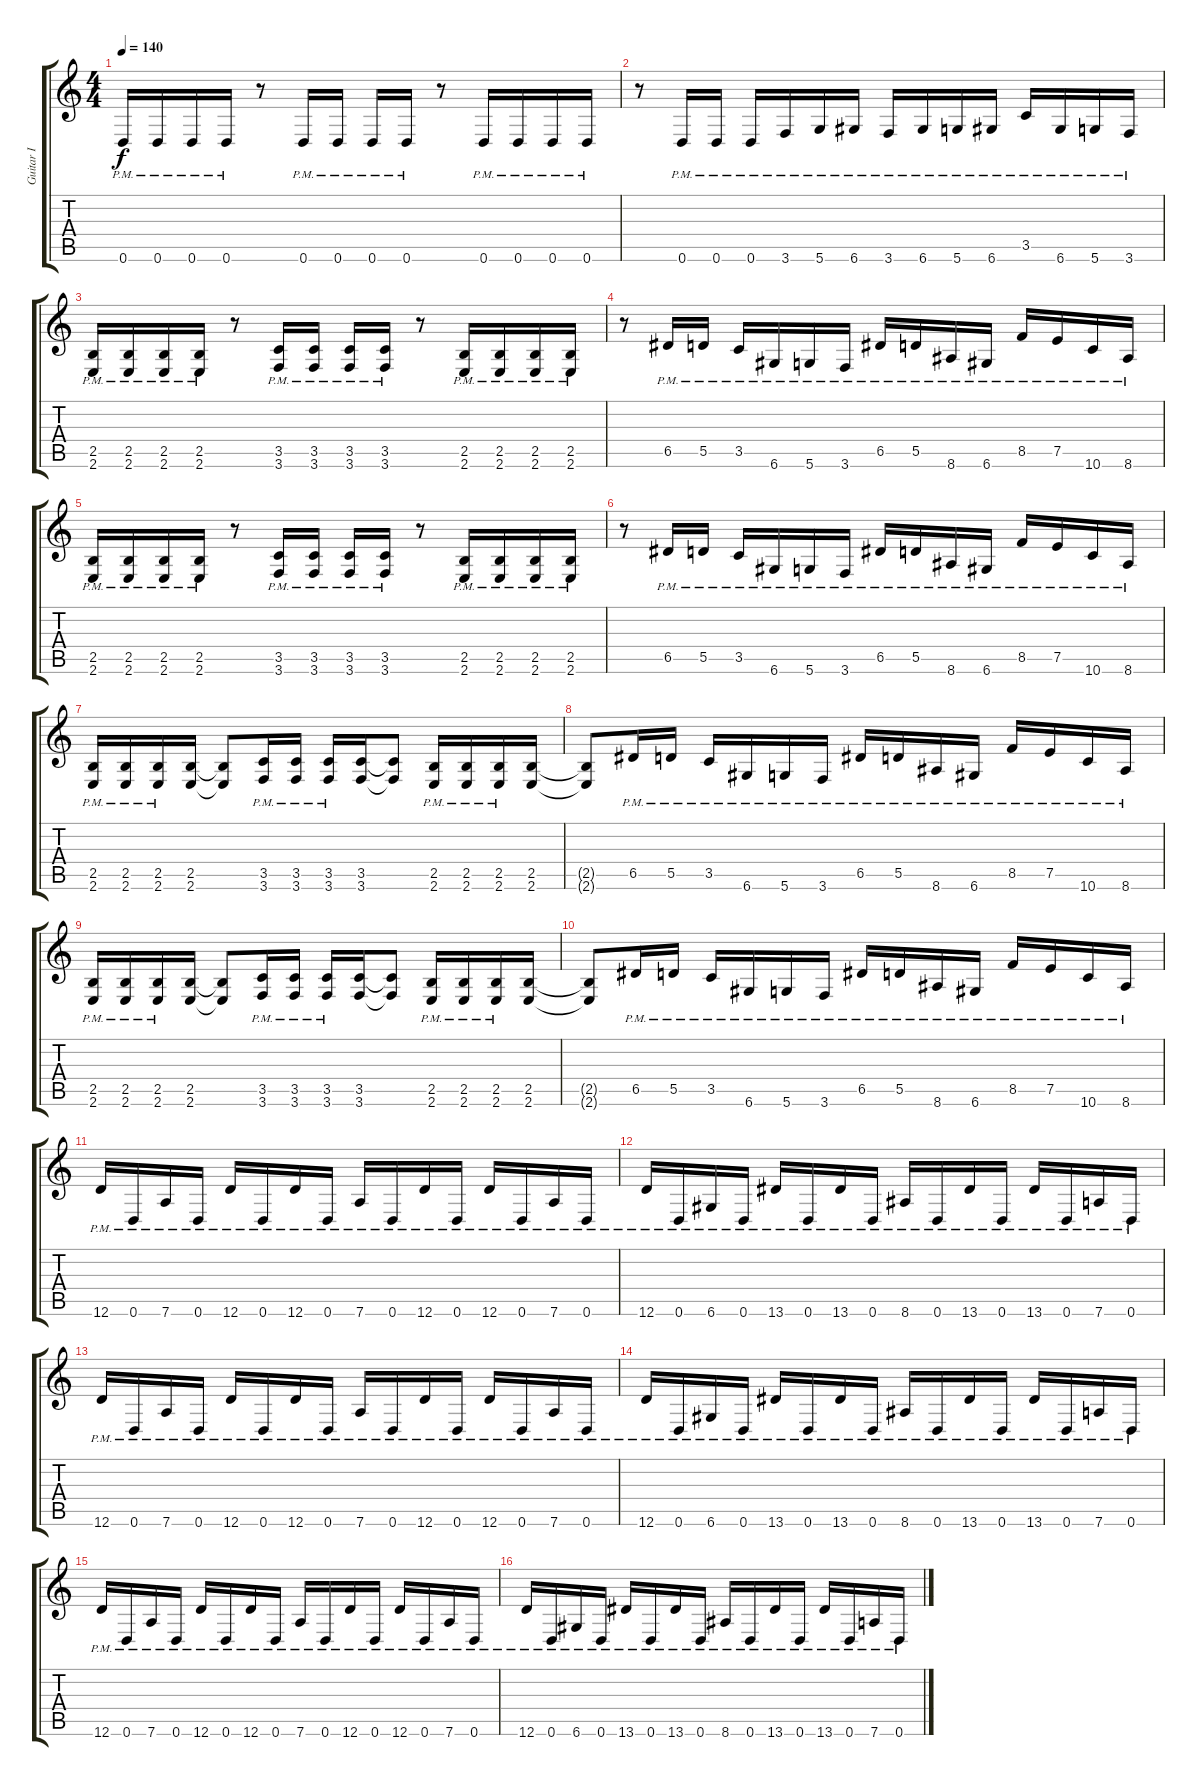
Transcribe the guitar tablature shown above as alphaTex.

\track ("Guitar I" "Guitar I") {instrument acousticguitarnylon}
\staff {score tabs}
\tuning (D4 B3 G3 D3 A2 D2) {hide}
\ts (4 4)
\tempo 140
\clef g2
\ks c
0.6{pm}.16{dy f} 0.6{pm}.16 0.6{pm}.16 0.6{pm}.16 r.8 0.6{pm}.16 0.6{pm}.16 0.6{pm}.16 0.6{pm}.16 r.8 0.6{pm}.16 0.6{pm}.16 0.6{pm}.16 0.6{pm}.16 |
r.8 0.6{pm}.16 0.6{pm}.16 0.6{pm}.16 3.6{pm}.16 5.6{pm}.16 6.6{pm}.16 3.6{pm}.16 6.6{pm}.16 5.6{pm}.16 6.6{pm}.16 3.5{pm}.16 6.6{pm}.16 5.6{pm}.16 3.6{pm}.16 |
(2.5{pm} 2.6{pm}).16 (2.5{pm} 2.6{pm}).16 (2.5{pm} 2.6{pm}).16 (2.5{pm} 2.6{pm}).16 r.8 (3.5{pm} 3.6{pm}).16 (3.5{pm} 3.6{pm}).16 (3.5{pm} 3.6{pm}).16 (3.5{pm} 3.6{pm}).16 r.8 (2.5{pm} 2.6{pm}).16 (2.5{pm} 2.6{pm}).16 (2.5{pm} 2.6{pm}).16 (2.5{pm} 2.6{pm}).16 |
r.8 6.5{pm}.16 5.5{pm}.16 3.5{pm}.16 6.6{pm}.16 5.6{pm}.16 3.6{pm}.16 6.5{pm}.16 5.5{pm}.16 8.6{pm}.16 6.6{pm}.16 8.5{pm}.16 7.5{pm}.16 10.6{pm}.16 8.6{pm}.16 |
(2.5{pm} 2.6{pm}).16 (2.5{pm} 2.6{pm}).16 (2.5{pm} 2.6{pm}).16 (2.5{pm} 2.6{pm}).16 r.8 (3.5{pm} 3.6{pm}).16 (3.5{pm} 3.6{pm}).16 (3.5{pm} 3.6{pm}).16 (3.5{pm} 3.6{pm}).16 r.8 (2.5{pm} 2.6{pm}).16 (2.5{pm} 2.6{pm}).16 (2.5{pm} 2.6{pm}).16 (2.5{pm} 2.6{pm}).16 |
r.8 6.5{pm}.16 5.5{pm}.16 3.5{pm}.16 6.6{pm}.16 5.6{pm}.16 3.6{pm}.16 6.5{pm}.16 5.5{pm}.16 8.6{pm}.16 6.6{pm}.16 8.5{pm}.16 7.5{pm}.16 10.6{pm}.16 8.6{pm}.16 |
(2.5{pm} 2.6{pm}).16 (2.5{pm} 2.6{pm}).16 (2.5{pm} 2.6{pm}).16 (2.5 2.6).16 (2.5{t} 2.6{t}).8 (3.5{pm} 3.6{pm}).16 (3.5{pm} 3.6{pm}).16 (3.5{pm} 3.6{pm}).16 (3.5 3.6).16 (3.5{t} 3.6{t}).8 (2.5{pm} 2.6{pm}).16 (2.5{pm} 2.6{pm}).16 (2.5{pm} 2.6{pm}).16 (2.5 2.6).16 |
(2.5{t} 2.6{t}).8 6.5{pm}.16 5.5{pm}.16 3.5{pm}.16 6.6{pm}.16 5.6{pm}.16 3.6{pm}.16 6.5{pm}.16 5.5{pm}.16 8.6{pm}.16 6.6{pm}.16 8.5{pm}.16 7.5{pm}.16 10.6{pm}.16 8.6{pm}.16 |
(2.5{pm} 2.6{pm}).16 (2.5{pm} 2.6{pm}).16 (2.5{pm} 2.6{pm}).16 (2.5 2.6).16 (2.5{t} 2.6{t}).8 (3.5{pm} 3.6{pm}).16 (3.5{pm} 3.6{pm}).16 (3.5{pm} 3.6{pm}).16 (3.5 3.6).16 (3.5{t} 3.6{t}).8 (2.5{pm} 2.6{pm}).16 (2.5{pm} 2.6{pm}).16 (2.5{pm} 2.6{pm}).16 (2.5 2.6).16 |
(2.5{t} 2.6{t}).8 6.5{pm}.16 5.5{pm}.16 3.5{pm}.16 6.6{pm}.16 5.6{pm}.16 3.6{pm}.16 6.5{pm}.16 5.5{pm}.16 8.6{pm}.16 6.6{pm}.16 8.5{pm}.16 7.5{pm}.16 10.6{pm}.16 8.6{pm}.16 |
12.6{pm}.16 0.6{pm}.16 7.6{pm}.16 0.6{pm}.16 12.6{pm}.16 0.6{pm}.16 12.6{pm}.16 0.6{pm}.16 7.6{pm}.16 0.6{pm}.16 12.6{pm}.16 0.6{pm}.16 12.6{pm}.16 0.6{pm}.16 7.6{pm}.16 0.6{pm}.16 |
12.6{pm}.16 0.6{pm}.16 6.6{pm}.16 0.6{pm}.16 13.6{pm}.16 0.6{pm}.16 13.6{pm}.16 0.6{pm}.16 8.6{pm}.16 0.6{pm}.16 13.6{pm}.16 0.6{pm}.16 13.6{pm}.16 0.6{pm}.16 7.6{pm}.16 0.6{pm}.16 |
12.6{pm}.16 0.6{pm}.16 7.6{pm}.16 0.6{pm}.16 12.6{pm}.16 0.6{pm}.16 12.6{pm}.16 0.6{pm}.16 7.6{pm}.16 0.6{pm}.16 12.6{pm}.16 0.6{pm}.16 12.6{pm}.16 0.6{pm}.16 7.6{pm}.16 0.6{pm}.16 |
12.6{pm}.16 0.6{pm}.16 6.6{pm}.16 0.6{pm}.16 13.6{pm}.16 0.6{pm}.16 13.6{pm}.16 0.6{pm}.16 8.6{pm}.16 0.6{pm}.16 13.6{pm}.16 0.6{pm}.16 13.6{pm}.16 0.6{pm}.16 7.6{pm}.16 0.6{pm}.16 |
12.6{pm}.16 0.6{pm}.16 7.6{pm}.16 0.6{pm}.16 12.6{pm}.16 0.6{pm}.16 12.6{pm}.16 0.6{pm}.16 7.6{pm}.16 0.6{pm}.16 12.6{pm}.16 0.6{pm}.16 12.6{pm}.16 0.6{pm}.16 7.6{pm}.16 0.6{pm}.16 |
12.6{pm}.16 0.6{pm}.16 6.6{pm}.16 0.6{pm}.16 13.6{pm}.16 0.6{pm}.16 13.6{pm}.16 0.6{pm}.16 8.6{pm}.16 0.6{pm}.16 13.6{pm}.16 0.6{pm}.16 13.6{pm}.16 0.6{pm}.16 7.6{pm}.16 0.6{pm}.16
